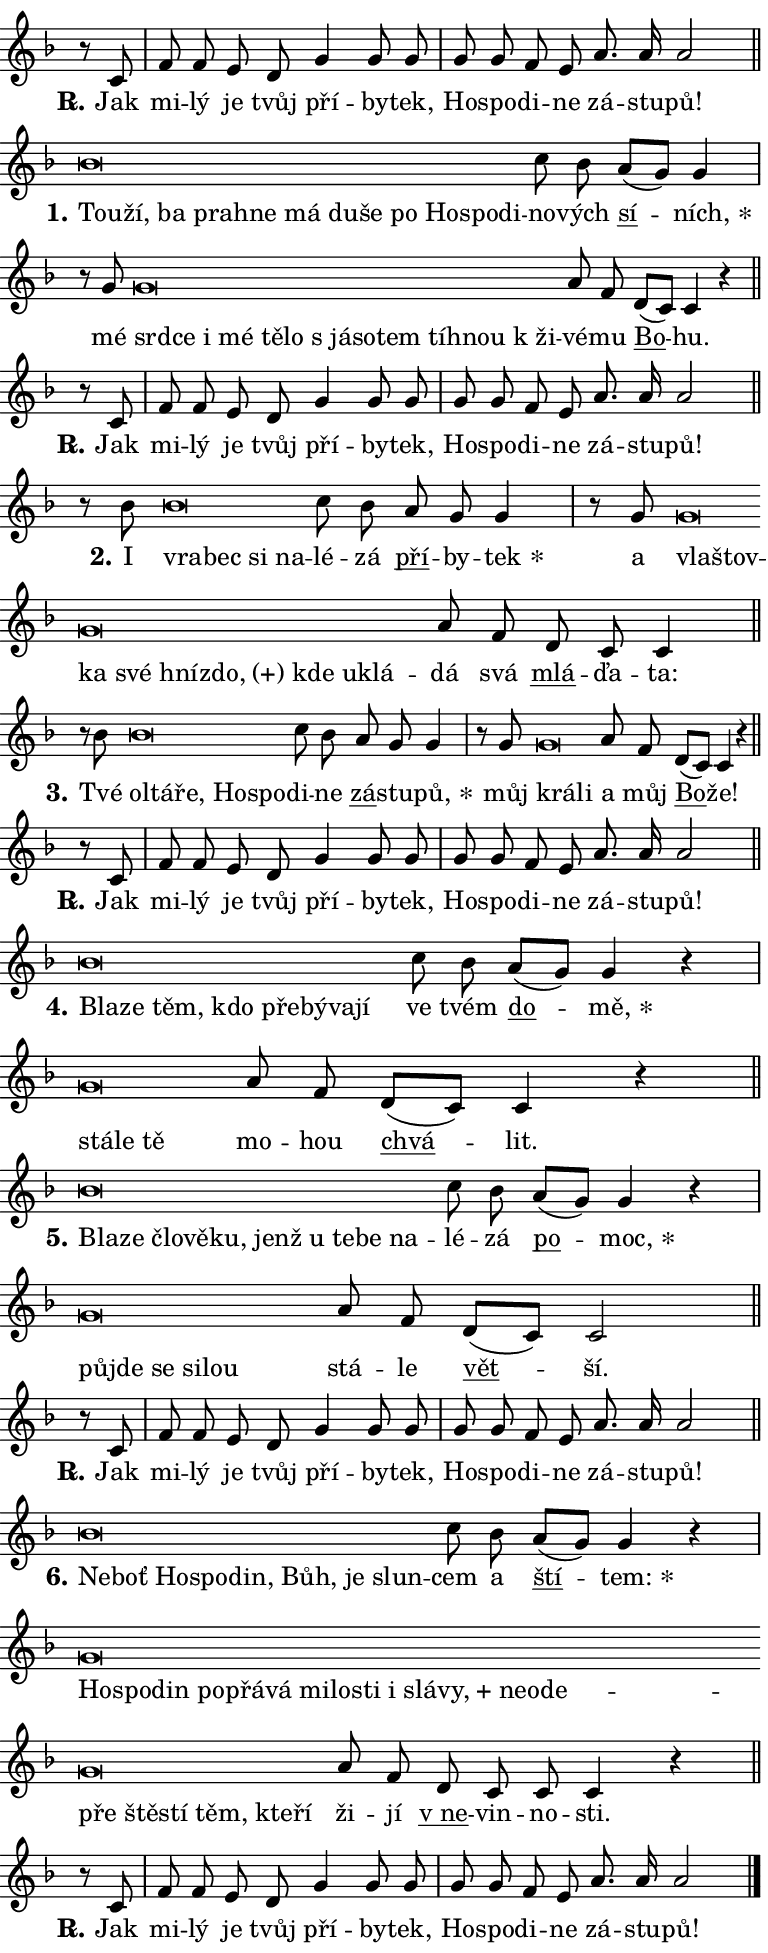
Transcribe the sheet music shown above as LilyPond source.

\version "2.24.0"
\header { tagline = "" }
\paper {
  indent = 0\cm
  top-margin = 0\cm
  right-margin = 0.13\cm % to fit lyric hyphens
  bottom-margin = 0\cm
  left-margin = 0\cm
  paper-width = 13\cm
  page-breaking = #ly:one-page-breaking
  system-system-spacing.basic-distance = #11
  score-system-spacing.basic-distance = #11
  ragged-last = ##f
}


%% Author: Thomas Morley
%% https://lists.gnu.org/archive/html/lilypond-user/2020-05/msg00002.html
#(define (line-position grob)
"Returns position of @var[grob} in current system:
   @code{'start}, if at first time-step
   @code{'end}, if at last time-step
   @code{'middle} otherwise
"
  (let* ((col (ly:item-get-column grob))
         (ln (ly:grob-object col 'left-neighbor))
         (rn (ly:grob-object col 'right-neighbor))
         (col-to-check-left (if (ly:grob? ln) ln col))
         (col-to-check-right (if (ly:grob? rn) rn col))
         (break-dir-left
           (and
             (ly:grob-property col-to-check-left 'non-musical #f)
             (ly:item-break-dir col-to-check-left)))
         (break-dir-right
           (and
             (ly:grob-property col-to-check-right 'non-musical #f)
             (ly:item-break-dir col-to-check-right))))
        (cond ((eqv? 1 break-dir-left) 'start)
              ((eqv? -1 break-dir-right) 'end)
              (else 'middle))))

#(define (tranparent-at-line-position vctor)
  (lambda (grob)
  "Relying on @code{line-position} select the relevant enry from @var{vctor}.
Used to determine transparency,"
    (case (line-position grob)
      ((end) (not (vector-ref vctor 0)))
      ((middle) (not (vector-ref vctor 1)))
      ((start) (not (vector-ref vctor 2))))))

noteHeadBreakVisibility =
#(define-music-function (break-visibility)(vector?)
"Makes @code{NoteHead}s transparent relying on @var{break-visibility}"
#{
  \override NoteHead.transparent =
    #(tranparent-at-line-position break-visibility)
#})

#(define delete-ledgers-for-transparent-note-heads
  (lambda (grob)
    "Reads whether a @code{NoteHead} is transparent.
If so this @code{NoteHead} is removed from @code{'note-heads} from
@var{grob}, which is supposed to be @code{LedgerLineSpanner}.
As a result ledgers are not printed for this @code{NoteHead}"
    (let* ((nhds-array (ly:grob-object grob 'note-heads))
           (nhds-list
             (if (ly:grob-array? nhds-array)
                 (ly:grob-array->list nhds-array)
                 '()))
           ;; Relies on the transparent-property being done before
           ;; Staff.LedgerLineSpanner.after-line-breaking is executed.
           ;; This is fragile ...
           (to-keep
             (remove
               (lambda (nhd)
                 (ly:grob-property nhd 'transparent #f))
               nhds-list)))
      ;; TODO find a better method to iterate over grob-arrays, similiar
      ;; to filter/remove etc for lists
      ;; For now rebuilt from scratch
      (set! (ly:grob-object grob 'note-heads)  '())
      (for-each
        (lambda (nhd)
          (ly:pointer-group-interface::add-grob grob 'note-heads nhd))
        to-keep))))

squashNotes = {
  \override NoteHead.X-extent = #'(-0.2 . 0.2)
  \override NoteHead.Y-extent = #'(-0.75 . 0)
  \override NoteHead.stencil =
    #(lambda (grob)
       (let ((pos (ly:grob-property grob 'staff-position)))
         (begin
           (if (< pos -7) (display "ERROR: Lower brevis then expected\n") (display ""))
           (if (<= pos -6) ly:text-interface::print ly:note-head::print))))
}
unSquashNotes = {
  \revert NoteHead.X-extent
  \revert NoteHead.Y-extent
  \revert NoteHead.stencil
}

hideNotes = \noteHeadBreakVisibility #begin-of-line-visible
unHideNotes = \noteHeadBreakVisibility #all-visible

% work-around for resetting accidentals
% https://lilypond.org/doc/v2.23/Documentation/notation/displaying-rhythms#unmetered-music
cadenzaMeasure = {
  \cadenzaOff
  \partial 1024 s1024
  \cadenzaOn
}

#(define-markup-command (accent layout props text) (markup?)
  "Underline accented syllable"
  (interpret-markup layout props
    #{\markup \override #'(offset . 4.3) \underline { #text }#}))

responsum = \markup \concat {
  "R" \hspace #-1.05 \path #0.1 #'((moveto 0 0.07) (lineto 0.9 0.8)) \hspace #0.05 "."
}

spaceSize = #0.6828661417322834 % exact space size for TeX Gyre Schola

\layout {
  \context {
    \Staff
    \remove "Time_signature_engraver"
    \override LedgerLineSpanner.after-line-breaking = #delete-ledgers-for-transparent-note-heads
  }
  \context {
    \Lyrics {
      \override LyricSpace.minimum-distance = \spaceSize
      \override LyricText.font-name = #"TeX Gyre Schola"
      \override LyricText.font-size = 1
      \override StanzaNumber.font-name = #"TeX Gyre Schola Bold"
      \override StanzaNumber.font-size = 1
    }
  }
  \context {
    \Score 
    \override NoteHead.text =
      #(lambda (grob) 
        (let ((pos (ly:grob-property grob 'staff-position)))
          #{\markup {
            \combine
              \halign #-0.55 \raise #(if (= pos -6) 0 0.5) \override #'(thickness . 2) \draw-line #'(3.2 . 0)
              \musicglyph "noteheads.sM1"
          }#}))
  }
}

% magnetic-lyrics.ily
%
%   written by
%     Jean Abou Samra <jean@abou-samra.fr>
%     Werner Lemberg <wl@gnu.org>
%
%   adapted by
%     Jiri Hon <jiri.hon@gmail.com>
%
% Version 2022-Apr-15

% https://www.mail-archive.com/lilypond-user@gnu.org/msg149350.html

#(define (Left_hyphen_pointer_engraver context)
   "Collect syllable-hyphen-syllable occurrences in lyrics and store
them in properties.  This engraver only looks to the left.  For
example, if the lyrics input is @code{foo -- bar}, it does the
following.

@itemize @bullet
@item
Set the @code{text} property of the @code{LyricHyphen} grob between
@q{foo} and @q{bar} to @code{foo}.

@item
Set the @code{left-hyphen} property of the @code{LyricText} grob with
text @q{foo} to the @code{LyricHyphen} grob between @q{foo} and
@q{bar}.
@end itemize

Use this auxiliary engraver in combination with the
@code{lyric-@/text::@/apply-@/magnetic-@/offset!} hook."
   (let ((hyphen #f)
         (text #f))
     (make-engraver
      (acknowledgers
       ((lyric-syllable-interface engraver grob source-engraver)
        (set! text grob)))
      (end-acknowledgers
       ((lyric-hyphen-interface engraver grob source-engraver)
        ;(when (not (grob::has-interface grob 'lyric-space-interface))
          (set! hyphen grob)));)
      ((stop-translation-timestep engraver)
       (when (and text hyphen)
         (ly:grob-set-object! text 'left-hyphen hyphen))
       (set! text #f)
       (set! hyphen #f)))))

#(define (lyric-text::apply-magnetic-offset! grob)
   "If the space between two syllables is less than the value in
property @code{LyricText@/.details@/.squash-threshold}, move the right
syllable to the left so that it gets concatenated with the left
syllable.

Use this function as a hook for
@code{LyricText@/.after-@/line-@/breaking} if the
@code{Left_@/hyphen_@/pointer_@/engraver} is active."
   (let ((hyphen (ly:grob-object grob 'left-hyphen #f)))
     (when hyphen
       (let ((left-text (ly:spanner-bound hyphen LEFT)))
         (when (grob::has-interface left-text 'lyric-syllable-interface)
           (let* ((common (ly:grob-common-refpoint grob left-text X))
                  (this-x-ext (ly:grob-extent grob common X))
                  (left-x-ext
                   (begin
                     ;; Trigger magnetism for left-text.
                     (ly:grob-property left-text 'after-line-breaking)
                     (ly:grob-extent left-text common X)))
                  ;; `delta` is the gap width between two syllables.
                  (delta (- (interval-start this-x-ext)
                            (interval-end left-x-ext)))
                  (details (ly:grob-property grob 'details))
                  (threshold (assoc-get 'squash-threshold details 0.2)))
             (when (< delta threshold)
               (let* (;; We have to manipulate the input text so that
                      ;; ligatures crossing syllable boundaries are not
                      ;; disabled.  For languages based on the Latin
                      ;; script this is essentially a beautification.
                      ;; However, for non-Western scripts it can be a
                      ;; necessity.
                      (lt (ly:grob-property left-text 'text))
                      (rt (ly:grob-property grob 'text))
                      (is-space (grob::has-interface hyphen 'lyric-space-interface))
                      (space (if is-space " " ""))
                      (extra-delta (if is-space spaceSize 0))
                      ;; Append new syllable.
                      (ltrt-space (if (and (string? lt) (string? rt))
                                (string-append lt space rt)
                                (make-concat-markup (list lt space rt))))
                      ;; Right-align `ltrt` to the right side.
                      (ltrt-space-markup (grob-interpret-markup
                               grob
                               (make-translate-markup
                                (cons (interval-length this-x-ext) 0)
                                (make-right-align-markup ltrt-space)))))
                 (begin
                   ;; Don't print `left-text`.
                   (ly:grob-set-property! left-text 'stencil #f)
                   ;; Set text and stencil (which holds all collected
                   ;; syllables so far) and shift it to the left.
                   (ly:grob-set-property! grob 'text ltrt-space)
                   (ly:grob-set-property! grob 'stencil ltrt-space-markup)
                   (ly:grob-translate-axis! grob (- (- delta extra-delta)) X))))))))))


#(define (lyric-hyphen::displace-bounds-first grob)
   ;; Make very sure this callback isn't triggered too early.
   (let ((left (ly:spanner-bound grob LEFT))
         (right (ly:spanner-bound grob RIGHT)))
     (ly:grob-property left 'after-line-breaking)
     (ly:grob-property right 'after-line-breaking)
     (ly:lyric-hyphen::print grob)))

squashThreshold = #0.4

\layout {
  \context {
    \Lyrics
    \consists #Left_hyphen_pointer_engraver
    \override LyricText.after-line-breaking =
      #lyric-text::apply-magnetic-offset!
    \override LyricHyphen.stencil = #lyric-hyphen::displace-bounds-first
    \override LyricText.details.squash-threshold = \squashThreshold
    \override LyricHyphen.minimum-distance = 0
    \override LyricHyphen.minimum-length = \squashThreshold
  }
}

squashText = \override LyricText.details.squash-threshold = 9999
unSquashText = \override LyricText.details.squash-threshold = \squashThreshold

leftText = \override LyricText.self-alignment-X = #LEFT
unLeftText = \revert LyricText.self-alignment-X

starOffset = #(lambda (grob) 
                (let ((x_offset (ly:self-alignment-interface::aligned-on-x-parent grob)))
                  (if (= x_offset 0) 0 (+ x_offset 1.2))))

star = #(define-music-function (syllable)(string?)
"Append star separator at the end of a syllable"
#{
  \once \override LyricText.X-offset = #starOffset
  \lyricmode { \markup {
    #syllable
    \override #'((font-name . "TeX Gyre Schola Bold")) \hspace #0.2 \lower #0.65 \larger "*"
  } }
#})

starAccent = #(define-music-function (syllable)(string?)
"Append star separator at the end of a syllable and make accent"
#{
  \once \override LyricText.X-offset = #starOffset
  \lyricmode { \markup {
    \accent #syllable
    \override #'((font-name . "TeX Gyre Schola Bold")) \hspace #0.2 \lower #0.65 \larger "*"
  } }
#})

breath = #(define-music-function (syllable)(string?)
"Append breathing indicator at the end of a syllable"
#{
  \lyricmode { \markup { #syllable "+" } }
#})

optionalBreath = #(define-music-function (syllable)(string?)
"Append optional breathing indicator at the end of a syllable"
#{
  \lyricmode { \markup { #syllable "(+)" } }
#})


\score {
    <<
        \new Voice = "melody" { \cadenzaOn \key f \major \relative { r8 c' \cadenzaMeasure \bar "|" f f e d \bar "" g4 g8 g \cadenzaMeasure \bar "|" g g f e \bar "" a8. a16 a2 \cadenzaMeasure \bar "||" \break } }
        \new Lyrics \lyricsto "melody" { \lyricmode { \set stanza = \responsum
Jak mi -- lý je tvůj pří -- by -- tek, Ho -- spo -- di -- ne zá -- stu -- pů! } }
    >>
    \layout {}
}

\score {
    <<
        \new Voice = "melody" { \cadenzaOn \key f \major \relative { \squashNotes bes'\breve*1/16 \hideNotes \breve*1/16 \bar "" \breve*1/16 \bar "" \breve*1/16 \bar "" \breve*1/16 \bar "" \breve*1/16 \bar "" \breve*1/16 \bar "" \breve*1/16 \bar "" \breve*1/16 \bar "" \breve*1/16 \bar "" \breve*1/16 \breve*1/16 \bar "" \unHideNotes \unSquashNotes c8 bes \bar "" a[( g)] g4 \cadenzaMeasure \bar "|" r8 g8 \squashNotes g\breve*1/16 \hideNotes \breve*1/16 \bar "" \breve*1/16 \bar "" \breve*1/16 \bar "" \breve*1/16 \bar "" \breve*1/16 \bar "" \breve*1/16 \bar "" \breve*1/16 \bar "" \breve*1/16 \bar "" \breve*1/16 \bar "" \breve*1/16 \breve*1/16 \bar "" \unHideNotes \unSquashNotes a8 f \bar "" d[( c)] c4 r \cadenzaMeasure \bar "||" \break } }
        \new Lyrics \lyricsto "melody" { \lyricmode { \set stanza = "1."
\leftText Tou -- \squashText ží, ba pra -- hne má du -- še po Ho -- spo -- di -- \unLeftText \unSquashText no -- vých \markup \accent sí -- \star ních, mé \leftText srd -- \squashText ce i mé tě -- lo "s já" -- so -- tem tíh -- nou "k ži" -- \unLeftText \unSquashText vé -- mu \markup \accent Bo -- hu. } }
    >>
    \layout {}
}

\score {
    <<
        \new Voice = "melody" { \cadenzaOn \key f \major \relative { r8 c' \cadenzaMeasure \bar "|" f f e d \bar "" g4 g8 g \cadenzaMeasure \bar "|" g g f e \bar "" a8. a16 a2 \cadenzaMeasure \bar "||" \break } }
        \new Lyrics \lyricsto "melody" { \lyricmode { \set stanza = \responsum
Jak mi -- lý je tvůj pří -- by -- tek, Ho -- spo -- di -- ne zá -- stu -- pů! } }
    >>
    \layout {}
}

\score {
    <<
        \new Voice = "melody" { \cadenzaOn \key f \major \relative { r8 bes'8 \squashNotes bes\breve*1/16 \hideNotes \breve*1/16 \bar "" \breve*1/16 \breve*1/16 \bar "" \unHideNotes \unSquashNotes c8 bes \bar "" a g g4 \cadenzaMeasure \bar "|" r8 g8 \squashNotes g\breve*1/16 \hideNotes \breve*1/16 \bar "" \breve*1/16 \bar "" \breve*1/16 \bar "" \breve*1/16 \bar "" \breve*1/16 \bar "" \breve*1/16 \bar "" \breve*1/16 \breve*1/16 \bar "" \unHideNotes \unSquashNotes a8 f \bar "" d c c4 \cadenzaMeasure \bar "||" \break } }
        \new Lyrics \lyricsto "melody" { \lyricmode { \set stanza = "2."
I \leftText vra -- \squashText bec si na -- \unLeftText \unSquashText lé -- zá \markup \accent pří -- by -- \star tek a \leftText vla -- \squashText štov -- ka své hníz -- \optionalBreath do, kde u -- klá -- \unLeftText \unSquashText dá svá \markup \accent mlá -- ďa -- ta: } }
    >>
    \layout {}
}

\score {
    <<
        \new Voice = "melody" { \cadenzaOn \key f \major \relative { r8 bes'8 \squashNotes bes\breve*1/16 \hideNotes \breve*1/16 \bar "" \breve*1/16 \bar "" \breve*1/16 \breve*1/16 \bar "" \unHideNotes \unSquashNotes c8 bes \bar "" a g g4 \cadenzaMeasure \bar "|" r8 g8 \squashNotes g\breve*1/16 \hideNotes \breve*1/16 \bar "" \unHideNotes \unSquashNotes a8 f \bar "" d[( c)] c4 r \cadenzaMeasure \bar "||" \break } }
        \new Lyrics \lyricsto "melody" { \lyricmode { \set stanza = "3."
Tvé \leftText ol -- \squashText tá -- ře, Ho -- spo -- \unLeftText \unSquashText di -- ne \markup \accent zá -- stu -- \star pů, můj \leftText krá -- \squashText li \unLeftText \unSquashText a můj \markup \accent Bo -- že! } }
    >>
    \layout {}
}

\score {
    <<
        \new Voice = "melody" { \cadenzaOn \key f \major \relative { r8 c' \cadenzaMeasure \bar "|" f f e d \bar "" g4 g8 g \cadenzaMeasure \bar "|" g g f e \bar "" a8. a16 a2 \cadenzaMeasure \bar "||" \break } }
        \new Lyrics \lyricsto "melody" { \lyricmode { \set stanza = \responsum
Jak mi -- lý je tvůj pří -- by -- tek, Ho -- spo -- di -- ne zá -- stu -- pů! } }
    >>
    \layout {}
}

\score {
    <<
        \new Voice = "melody" { \cadenzaOn \key f \major \relative { \squashNotes bes'\breve*1/16 \hideNotes \breve*1/16 \bar "" \breve*1/16 \bar "" \breve*1/16 \bar "" \breve*1/16 \bar "" \breve*1/16 \bar "" \breve*1/16 \breve*1/16 \bar "" \unHideNotes \unSquashNotes c8 bes \bar "" a[( g)] g4 r \cadenzaMeasure \bar "|" \squashNotes g\breve*1/16 \hideNotes \breve*1/16 \breve*1/16 \bar "" \unHideNotes \unSquashNotes a8 f \bar "" d[( c)] c4 r \cadenzaMeasure \bar "||" \break } }
        \new Lyrics \lyricsto "melody" { \lyricmode { \set stanza = "4."
\leftText Bla -- \squashText ze těm, kdo pře -- bý -- va -- jí \unLeftText \unSquashText ve tvém \markup \accent do -- \star mě, \leftText stá -- \squashText le tě \unLeftText \unSquashText mo -- hou \markup \accent chvá -- lit. } }
    >>
    \layout {}
}

\score {
    <<
        \new Voice = "melody" { \cadenzaOn \key f \major \relative { \squashNotes bes'\breve*1/16 \hideNotes \breve*1/16 \bar "" \breve*1/16 \bar "" \breve*1/16 \bar "" \breve*1/16 \bar "" \breve*1/16 \bar "" \breve*1/16 \bar "" \breve*1/16 \bar "" \breve*1/16 \breve*1/16 \bar "" \unHideNotes \unSquashNotes c8 bes \bar "" a[( g)] g4 r \cadenzaMeasure \bar "|" \squashNotes g\breve*1/16 \hideNotes \breve*1/16 \bar "" \breve*1/16 \bar "" \breve*1/16 \breve*1/16 \bar "" \unHideNotes \unSquashNotes a8 f \bar "" d[( c)] c2 \cadenzaMeasure \bar "||" \break } }
        \new Lyrics \lyricsto "melody" { \lyricmode { \set stanza = "5."
\leftText Bla -- \squashText ze člo -- vě -- ku, jenž u te -- be na -- \unLeftText \unSquashText lé -- zá \markup \accent po -- \star moc, \leftText půj -- \squashText de se si -- lou \unLeftText \unSquashText stá -- le \markup \accent vět -- ší. } }
    >>
    \layout {}
}

\score {
    <<
        \new Voice = "melody" { \cadenzaOn \key f \major \relative { r8 c' \cadenzaMeasure \bar "|" f f e d \bar "" g4 g8 g \cadenzaMeasure \bar "|" g g f e \bar "" a8. a16 a2 \cadenzaMeasure \bar "||" \break } }
        \new Lyrics \lyricsto "melody" { \lyricmode { \set stanza = \responsum
Jak mi -- lý je tvůj pří -- by -- tek, Ho -- spo -- di -- ne zá -- stu -- pů! } }
    >>
    \layout {}
}

\score {
    <<
        \new Voice = "melody" { \cadenzaOn \key f \major \relative { \squashNotes bes'\breve*1/16 \hideNotes \breve*1/16 \bar "" \breve*1/16 \bar "" \breve*1/16 \bar "" \breve*1/16 \bar "" \breve*1/16 \bar "" \breve*1/16 \breve*1/16 \bar "" \unHideNotes \unSquashNotes c8 bes \bar "" a[( g)] g4 r \cadenzaMeasure \bar "|" \squashNotes g\breve*1/16 \hideNotes \breve*1/16 \bar "" \breve*1/16 \bar "" \breve*1/16 \bar "" \breve*1/16 \bar "" \breve*1/16 \bar "" \breve*1/16 \bar "" \breve*1/16 \bar "" \breve*1/16 \bar "" \breve*1/16 \bar "" \breve*1/16 \bar "" \breve*1/16 \bar "" \breve*1/16 \bar "" \breve*1/16 \bar "" \breve*1/16 \bar "" \breve*1/16 \bar "" \breve*1/16 \bar "" \breve*1/16 \bar "" \breve*1/16 \bar "" \breve*1/16 \breve*1/16 \bar "" \unHideNotes \unSquashNotes a8 f \bar "" d c c c4 r \cadenzaMeasure \bar "||" \break } }
        \new Lyrics \lyricsto "melody" { \lyricmode { \set stanza = "6."
\leftText Ne -- \squashText boť Ho -- spo -- din, Bůh, je slun -- \unLeftText \unSquashText cem a \markup \accent ští -- \star tem: \leftText Ho -- \squashText spo -- din po -- přá -- vá mi -- lo -- sti i slá -- \breath "vy," ne -- o -- de -- pře ště -- stí těm, kte -- ří \unLeftText \unSquashText ži -- jí \markup \accent "v ne" -- vin -- no -- sti. } }
    >>
    \layout {}
}

\score {
    <<
        \new Voice = "melody" { \cadenzaOn \key f \major \relative { r8 c' \cadenzaMeasure \bar "|" f f e d \bar "" g4 g8 g \cadenzaMeasure \bar "|" g g f e \bar "" a8. a16 a2 \cadenzaMeasure \bar "||" \break } \bar "|." }
        \new Lyrics \lyricsto "melody" { \lyricmode { \set stanza = \responsum
Jak mi -- lý je tvůj pří -- by -- tek, Ho -- spo -- di -- ne zá -- stu -- pů! } }
    >>
    \layout {}
}
